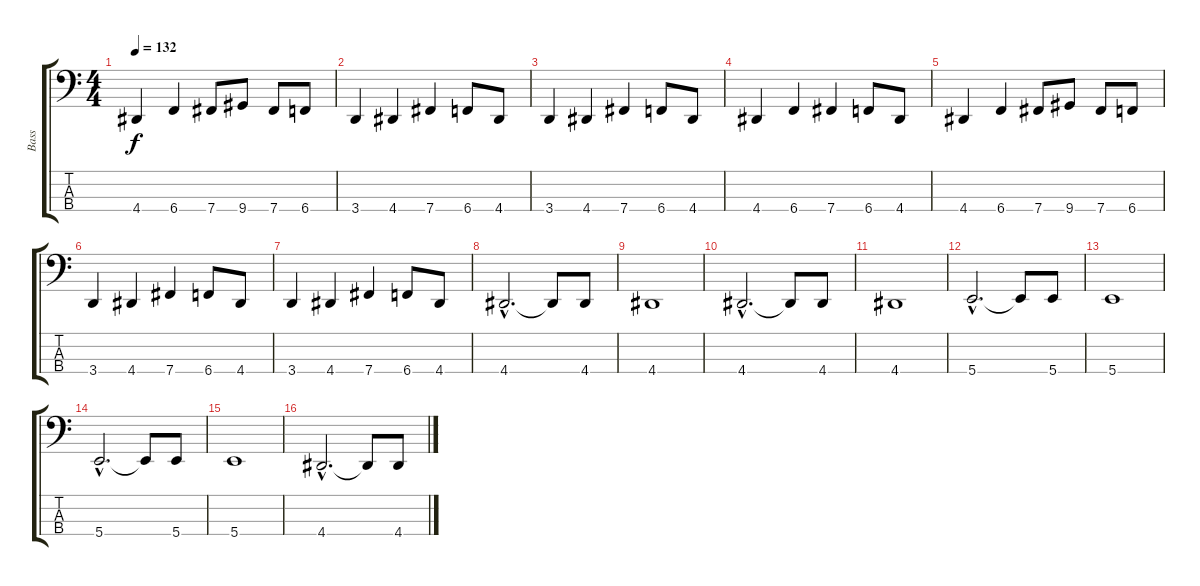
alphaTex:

\track ("Bass" "Bass") {instrument electricbassfinger}
\staff {score tabs}
\tuning (D2 A1 E1 B0) {hide}
\ts (4 4)
\tempo 132
\clef f4
\ks c
4.4.4{dy f} 6.4.4 7.4.8 9.4.8 7.4.8 6.4.8 |
3.4.4 4.4.4 7.4.4 6.4.8 4.4.8 |
3.4.4 4.4.4 7.4.4 6.4.8 4.4.8 |
4.4.4 6.4.4 7.4.4 6.4.8 4.4.8 |
4.4.4 6.4.4 7.4.8 9.4.8 7.4.8 6.4.8 |
3.4.4 4.4.4 7.4.4 6.4.8 4.4.8 |
3.4.4 4.4.4 7.4.4 6.4.8 4.4.8 |
4.4{hac}.2{d} 4.4{t}.8 4.4.8 |
4.4.1 |
4.4{hac}.2{d} 4.4{t}.8 4.4.8 |
4.4.1 |
5.4{hac}.2{d} 5.4{t}.8 5.4.8 |
5.4.1 |
5.4{hac}.2{d} 5.4{t}.8 5.4.8 |
5.4.1 |
4.4{hac}.2{d} 4.4{t}.8 4.4.8
